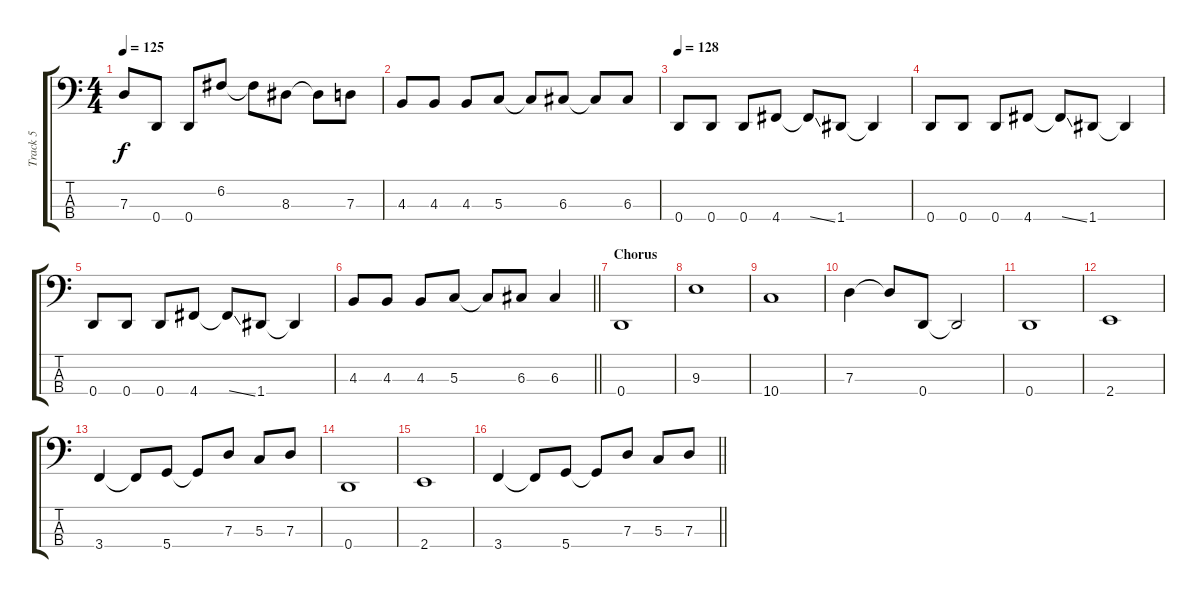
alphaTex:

\track ("Track 5" "Track 5") {instrument electricbassfinger}
\staff {score tabs}
\tuning (F2 C2 G1 D1) {hide}
\ts (4 4)
\tempo 125
\clef f4
\ks c
7.3.8{dy f} 0.4.8 0.4.8 6.2.8 6.2{t}.8 8.3.8 8.3{t}.8 7.3.8 |
4.3.8 4.3.8 4.3.8 5.3.8 5.3{t}.8 6.3.8 6.3{t}.8 6.3.8 |
\tempo 128
0.4.8 0.4.8 0.4.8 4.4.8 4.4{ss t}.8 1.4.8 1.4{t}.4 |
0.4.8 0.4.8 0.4.8 4.4.8 4.4{ss t}.8 1.4.8 1.4{t}.4 |
0.4.8 0.4.8 0.4.8 4.4.8 4.4{ss t}.8 1.4.8 1.4{t}.4 |
\barLineRight lightlight
4.3.8 4.3.8 4.3.8 5.3.8 5.3{t}.8 6.3.8 6.3.4 |
\section ("" "Chorus")
0.4.1 |
9.3.1 |
10.4.1 |
7.3.4 7.3{t}.8 0.4.8 0.4{t}.2 |
0.4.1 |
2.4.1 |
3.4.4 3.4{t}.8 5.4.8 5.4{t}.8 7.3.8 5.3.8 7.3.8 |
0.4.1 |
2.4.1 |
\barLineRight lightlight
3.4.4 3.4{t}.8 5.4.8 5.4{t}.8 7.3.8 5.3.8 7.3.8
